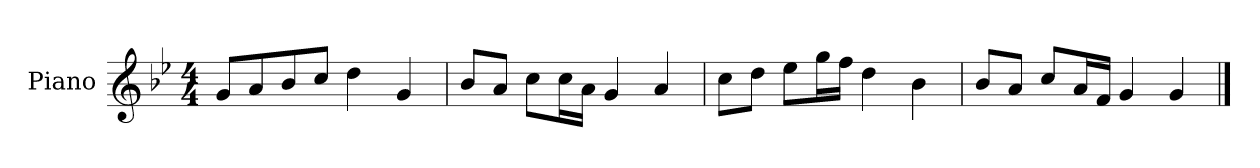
**kern
*part1
*staff1
*I"Piano
*I'P-no
*clefG2
*k[b-e-]
*M4/4
*MM90
=1
8g/L
8a/
8b-/
8cc/J
4dd\
4g/
=2
8b-/L
8a/J
8cc\L
16cc\L
16a\JJ
4g/
4a/
=3
8cc\L
8dd\J
8ee-\L
16gg\L
16ff\JJ
4dd\
4b-\
=4
8b-/L
8a/J
8cc/L
16a/L
16f/JJ
4g/
4g/
==
*-
